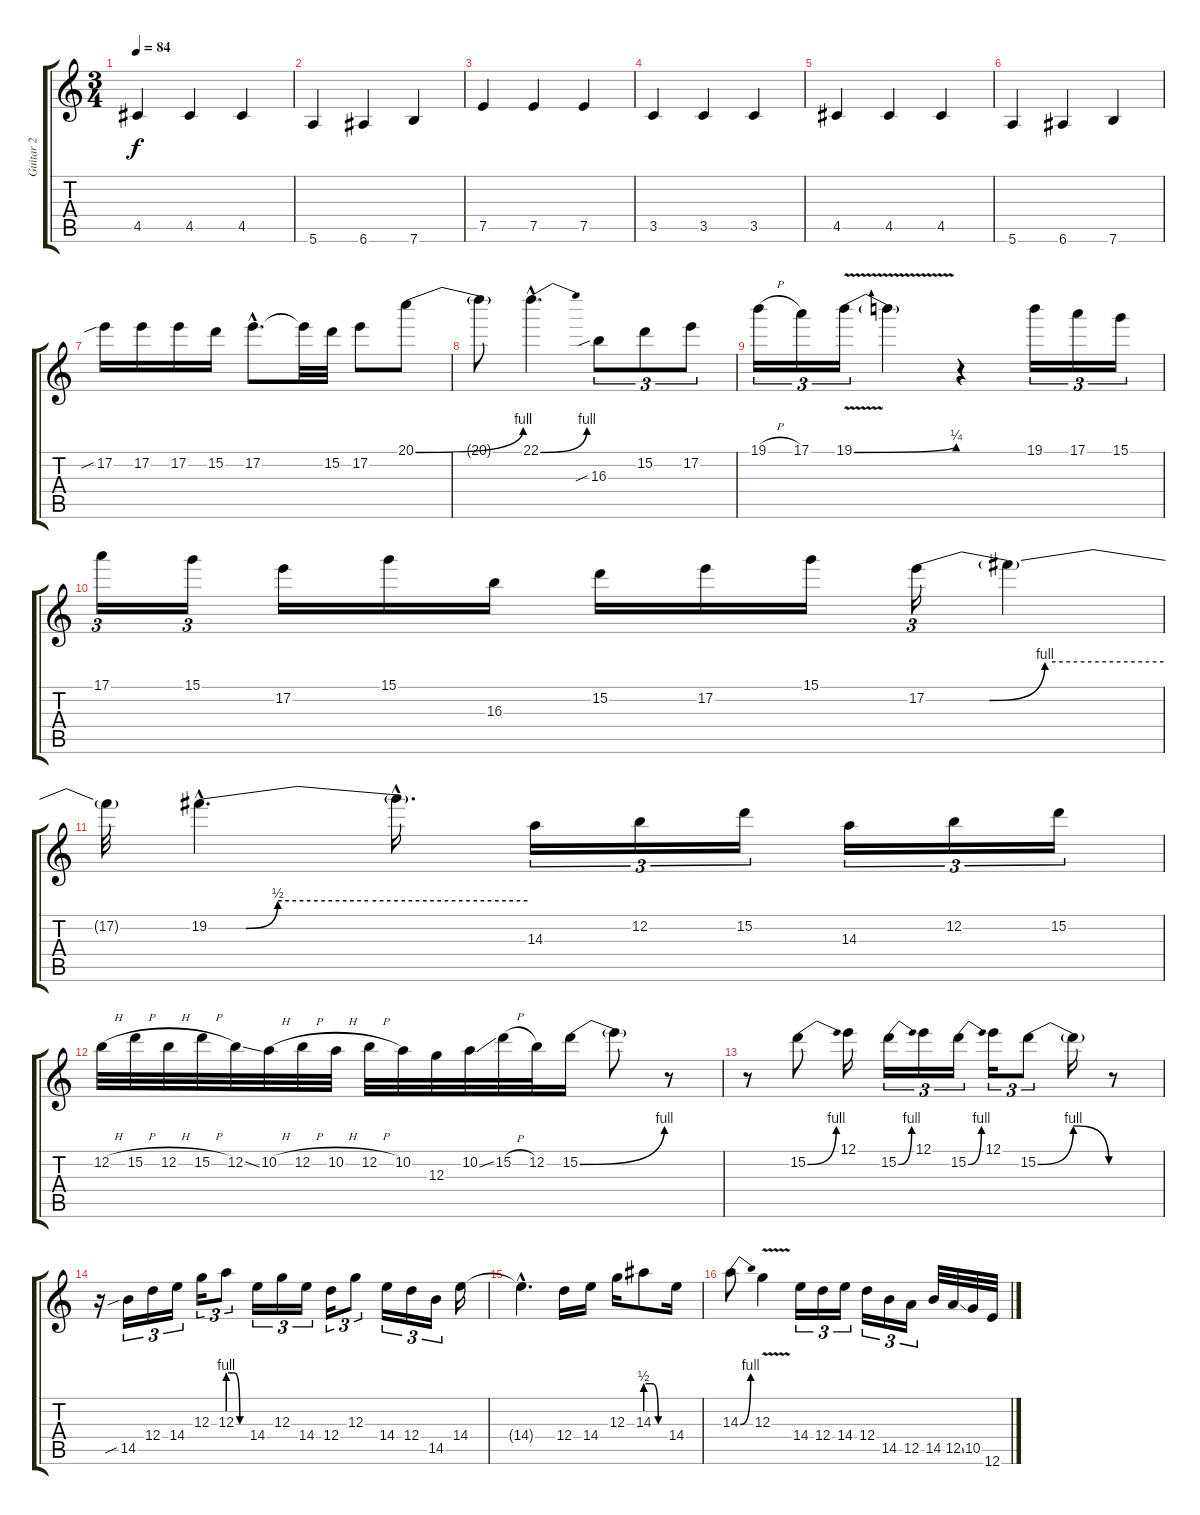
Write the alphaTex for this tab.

\track ("Guitar 2" "Guitar 2") {instrument overdrivenguitar}
\staff {score tabs}
\tuning (E4 B3 G3 D3 A2 E2) {hide}
\ts (3 4)
\tempo 84
\clef g2
\ks c
4.5.4{dy f} 4.5.4 4.5.4 |
5.6.4 6.6.4 7.6.4 |
7.5.4 7.5.4 7.5.4 |
3.5.4 3.5.4 3.5.4 |
4.5.4 4.5.4 4.5.4 |
5.6.4 6.6.4 7.6.4 |
17.2{sib}.16 17.2.16 17.2.16 15.2.16 17.2{hac}.8{d} 17.2{t}.32 15.2.32 17.2.8 20.1{be (bend 0 0 60 4)}.8 |
20.1{t}.8 22.1{be (bend 0 0 60 4) hac}.4{d} 16.3{sib}.8{tu (3 2)} 15.2.8{tu (3 2)} 17.2.8{tu (3 2)} |
19.1{h}.16{tu (3 2)} 17.1.16{tu (3 2)} 19.1{be (bend 0 0 60 1) v}.16{tu (3 2)} 19.1{t}.4 r.4 19.1.16{tu (3 2)} 17.1.16{tu (3 2)} 15.1.16{tu (3 2)} |
17.1.16{tu (3 2)} 15.1.16{tu (3 2)} 17.2.16 15.1.16 16.3.16 15.2.16 17.2.16 15.1.16 17.2{be (custom 0 0 16 0 30 4 60 4)}.16{tu (3 2)} 17.2{t}.4 |
17.2{t}.32 19.2{be (custom 0 0 7 0 13 2 30 2 60 2) hac}.4{d} 19.2{hac t}.16{d} 14.3.16{tu (3 2)} 12.2.16{tu (3 2)} 15.2.16{tu (3 2)} 14.3.16{tu (3 2)} 12.2.16{tu (3 2)} 15.2.16{tu (3 2)} |
12.2{h}.32 15.2{h}.32 12.2{h}.32 15.2{h}.32 12.2{ss}.32 10.2{h}.32 12.2{h}.32 10.2{h}.32 12.2{h}.32 10.2.32 12.3.32 10.2{ss}.32 15.2{h}.32 12.2.32 15.2{be (bend 0 0 60 4)}.16 15.2{t}.8 r.8 |
r.8 15.2{be (bend 0 0 60 4)}.8 12.1.16 15.2{be (bend 0 0 60 4)}.16{tu (3 2)} 12.1.16{tu (3 2)} 15.2{be (bend 0 0 60 4)}.16{tu (3 2)} 12.1.16{tu (3 2)} 15.2{be (bendrelease 0 0 20 4 45 4 60 0)}.8{tu (3 2)} 15.2{t}.16 r.8 |
r.16 14.5{sib}.16{tu (3 2)} 12.4.16{tu (3 2)} 14.4.16{tu (3 2)} 12.3.16{tu (3 2)} 12.3{be (custom 0 4 20 4 40 0 60 0)}.8{tu (3 2)} 14.4.16{tu (3 2)} 12.3.16{tu (3 2)} 14.4.16{tu (3 2)} 12.4.16{tu (3 2)} 12.3.8{tu (3 2)} 14.4.16{tu (3 2)} 12.4.16{tu (3 2)} 14.5.16{tu (3 2)} 14.4.16 |
14.4{hac t}.4{d} 12.4.16 14.4.16 12.3.16 14.3{be (custom 0 2 20 2 40 0 60 0)}.8 14.4.16 |
14.3{be (bend 0 0 60 4)}.8 12.3{v}.4 14.4.16{tu (3 2)} 12.4.16{tu (3 2)} 14.4.16{tu (3 2)} 12.4.16{tu (3 2)} 14.5.16{tu (3 2)} 12.5.16{tu (3 2)} 14.5.32 12.5{ss}.32 10.5.32 12.6.32
